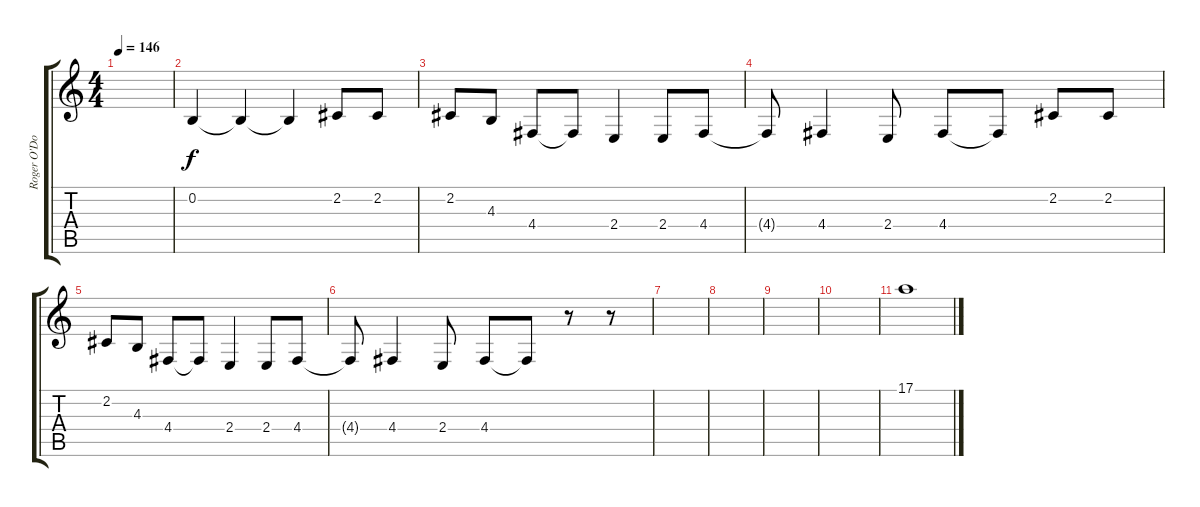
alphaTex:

\track ("Roger O'Donnell Piano" "Roger O'Do") {instrument acousticgrandpiano}
\staff {score tabs}
\tuning (E4 B3 G3 D3 A2 E2) {hide}
\ts (4 4)
\tempo 146
\clef g2
\ks c
|
0.2.4 0.2{t}.4 0.2{t}.4 2.2.8 2.2.8 |
2.2.8 4.3.8 4.4.8 4.4{t}.8 2.4.4 2.4.8 4.4.8 |
4.4{t}.8 4.4.4 2.4.8 4.4.8 4.4{t}.8 2.2.8 2.2.8 |
2.2.8 4.3.8 4.4.8 4.4{t}.8 2.4.4 2.4.8 4.4.8 |
4.4{t}.8 4.4.4 2.4.8 4.4.8 4.4{t}.8 r.8 r.8 |
|
|
|
|
17.1.1
